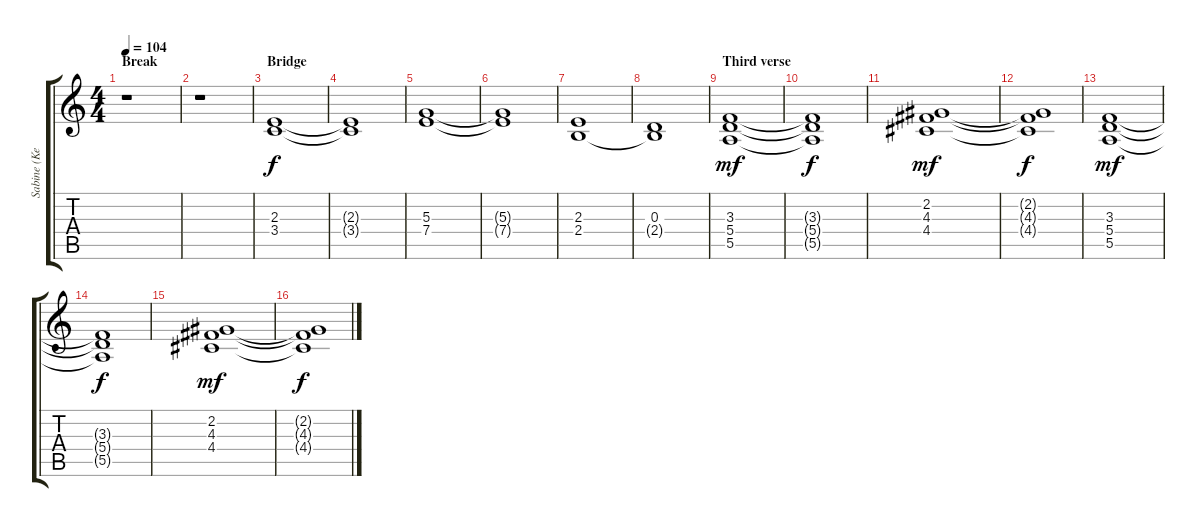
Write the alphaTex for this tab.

\track ("Sabine (KeybHigh)" "Sabine (Ke") {instrument stringensemble1}
\staff {score tabs}
\tuning (B4 Gb4 D4 A3 E3 B2) {hide}
\ts (4 4)
\section ("" "Break")
\tempo 104
\clef g2
\ks c
r.1{dy f} |
r.1 |
\section ("" "Bridge")
(2.3 3.4).1 |
(2.3{t} 3.4{t}).1 |
(5.3 7.4).1 |
(5.3{t} 7.4{t}).1 |
(2.3 2.4).1 |
(0.3 2.4{t}).1 |
\section ("" "Third verse")
(3.3 5.4 5.5).1{dy mf} |
(3.3{t} 5.4{t} 5.5{t}).1{dy f} |
(2.2 4.3 4.4).1{dy mf} |
(2.2{t} 4.3{t} 4.4{t}).1{dy f} |
(3.3 5.4 5.5).1{dy mf} |
(3.3{t} 5.4{t} 5.5{t}).1{dy f} |
(2.2 4.3 4.4).1{dy mf} |
(2.2{t} 4.3{t} 4.4{t}).1{dy f}
